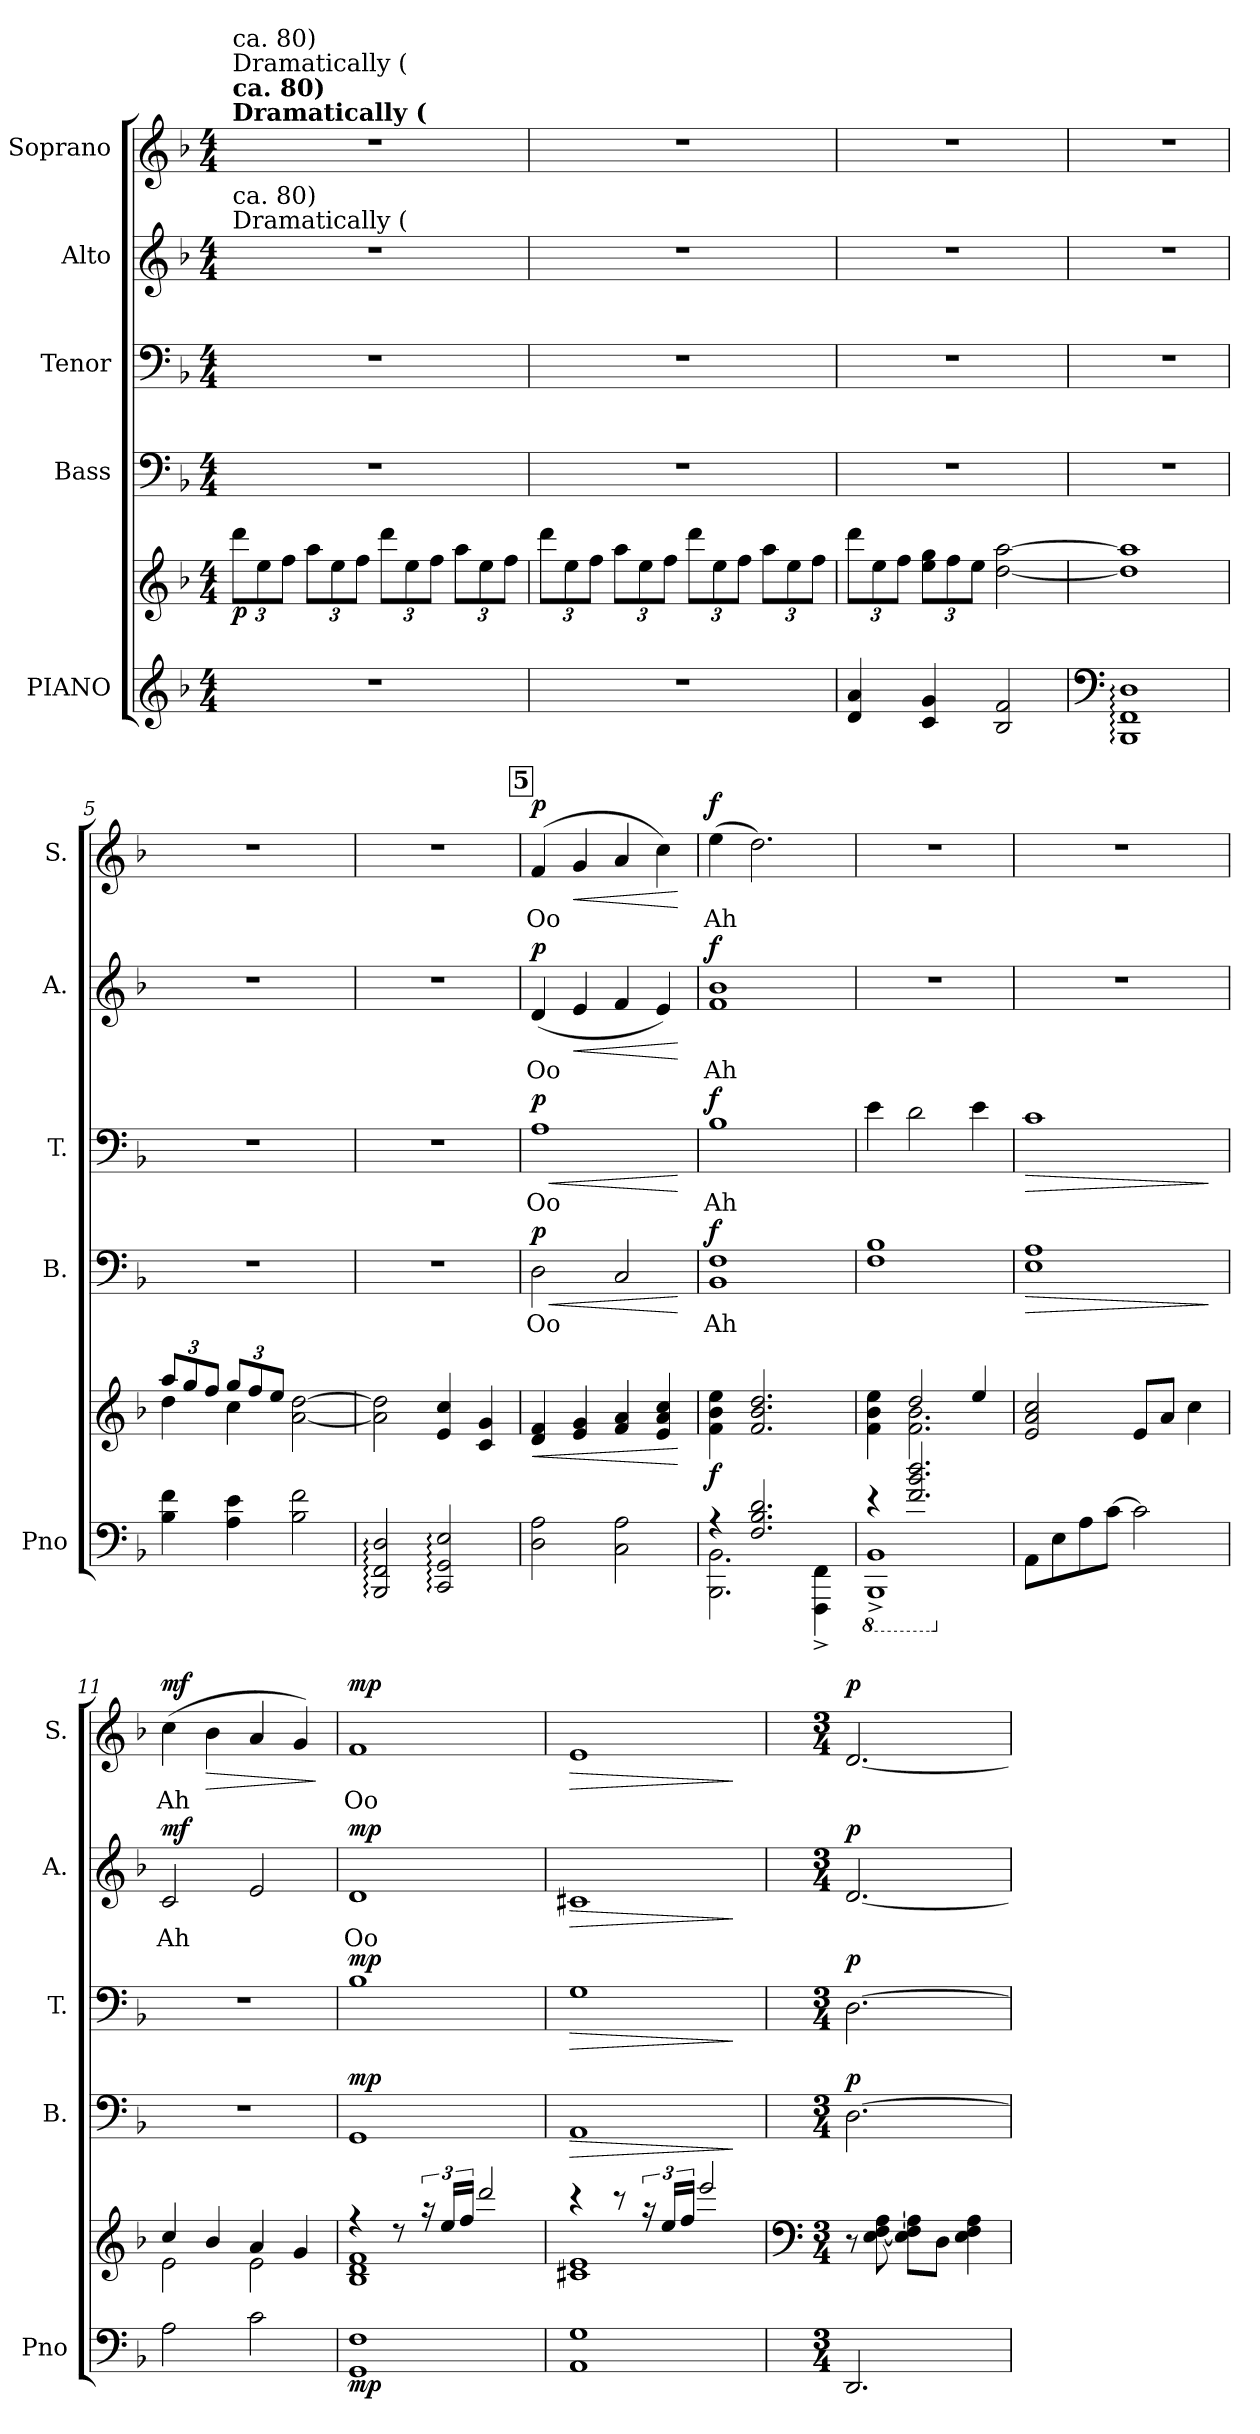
**kern	**kern	**dynam	**kern	**text	**dynam	**kern	**text	**dynam	**kern	**text	**dynam	**kern	**text	**dynam
*part5	*part5	*part5	*part4	*part4	*part4	*part3	*part3	*part3	*part2	*part2	*part2	*part1	*part1	*part1
*staff6	*staff5	*staff5/6	*staff4	*staff4	*staff4	*staff3	*staff3	*staff3	*staff2	*staff2	*staff2	*staff1	*staff1	*staff1
*I"PIANO	*	*	*I"Bass	*	*	*I"Tenor	*	*	*I"Alto	*	*	*I"Soprano	*	*
*I'Pno	*	*	*I'B.	*	*	*I'T.	*	*	*I'A.	*	*	*I'S.	*	*
*clefG2	*clefG2	*	*clefF4	*	*	*clefF4	*	*	*clefG2	*	*	*clefG2	*	*
*k[b-]	*k[b-]	*	*k[b-]	*	*	*k[b-]	*	*	*k[b-]	*	*	*k[b-]	*	*
*M4/4	*M4/4	*	*M4/4	*	*	*M4/4	*	*	*M4/4	*	*	*M4/4	*	*
*	*Xbrackettup	*	*	*	*	*	*	*	*	*	*	*	*	*
*MM80	*MM80	*	*MM80	*	*	*MM80	*	*	*MM80	*	*	*MM80	*	*
=1	=1	=1	=1	=1	=1	=1	=1	=1	=1	=1	=1	=1	=1	=1
!	!	!	!	!	!	!	!	!	!	!	!	!LO:TX:a:B:t=Dramatically (	!	!
!	!	!	!	!	!	!	!	!	!	!	!	!LO:TX:a:B:t=ca. 80)	!	!
!	!	!	!	!	!	!	!	!	!	!	!	!LO:TX:a:t=Dramatically (	!	!
!	!	!	!	!	!	!	!	!	!	!	!	!LO:TX:a:t=ca. 80)	!	!
!	!	!	!	!	!	!	!	!	!LO:TX:a:t=Dramatically (	!	!	!	!	!
!	!	!	!	!	!	!	!	!	!LO:TX:a:t=ca. 80)	!	!	!	!	!
!	!	!LO:DY:b	!	!	!	!	!	!	!	!	!	!	!	!
1r	12ddd\L	p	1r	.	.	1r	.	.	1r	.	.	1r	.	.
.	12ee\	.	.	.	.	.	.	.	.	.	.	.	.	.
.	12ff\J	.	.	.	.	.	.	.	.	.	.	.	.	.
.	12aa\L	.	.	.	.	.	.	.	.	.	.	.	.	.
.	12ee\	.	.	.	.	.	.	.	.	.	.	.	.	.
.	12ff\J	.	.	.	.	.	.	.	.	.	.	.	.	.
.	12ddd\L	.	.	.	.	.	.	.	.	.	.	.	.	.
.	12ee\	.	.	.	.	.	.	.	.	.	.	.	.	.
.	12ff\J	.	.	.	.	.	.	.	.	.	.	.	.	.
.	12aa\L	.	.	.	.	.	.	.	.	.	.	.	.	.
.	12ee\	.	.	.	.	.	.	.	.	.	.	.	.	.
.	12ff\J	.	.	.	.	.	.	.	.	.	.	.	.	.
=2	=2	=2	=2	=2	=2	=2	=2	=2	=2	=2	=2	=2	=2	=2
1r	12ddd\L	.	1r	.	.	1r	.	.	1r	.	.	1r	.	.
.	12ee\	.	.	.	.	.	.	.	.	.	.	.	.	.
.	12ff\J	.	.	.	.	.	.	.	.	.	.	.	.	.
.	12aa\L	.	.	.	.	.	.	.	.	.	.	.	.	.
.	12ee\	.	.	.	.	.	.	.	.	.	.	.	.	.
.	12ff\J	.	.	.	.	.	.	.	.	.	.	.	.	.
.	12ddd\L	.	.	.	.	.	.	.	.	.	.	.	.	.
.	12ee\	.	.	.	.	.	.	.	.	.	.	.	.	.
.	12ff\J	.	.	.	.	.	.	.	.	.	.	.	.	.
.	12aa\L	.	.	.	.	.	.	.	.	.	.	.	.	.
.	12ee\	.	.	.	.	.	.	.	.	.	.	.	.	.
.	12ff\J	.	.	.	.	.	.	.	.	.	.	.	.	.
=3	=3	=3	=3	=3	=3	=3	=3	=3	=3	=3	=3	=3	=3	=3
4d/ 4a/	12ddd\L	.	1r	.	.	1r	.	.	1r	.	.	1r	.	.
.	12ee\	.	.	.	.	.	.	.	.	.	.	.	.	.
.	12ff\J	.	.	.	.	.	.	.	.	.	.	.	.	.
4c/ 4g/	12ee\ 12gg\L	.	.	.	.	.	.	.	.	.	.	.	.	.
.	12ff\	.	.	.	.	.	.	.	.	.	.	.	.	.
.	12ee\J	.	.	.	.	.	.	.	.	.	.	.	.	.
2B-/ 2f/	[2dd\ [2aa\	.	.	.	.	.	.	.	.	.	.	.	.	.
!!LO:LB:g=z
=4	=4	=4	=4	=4	=4	=4	=4	=4	=4	=4	=4	=4	=4	=4
*clefF4	*	*	*	*	*	*	*	*	*	*	*	*	*	*
1BBB-:: 1FF:: 1D::	1dd] 1aa]	.	1r	.	.	1r	.	.	1r	.	.	1r	.	.
=5	=5	=5	=5	=5	=5	=5	=5	=5	=5	=5	=5	=5	=5	=5
*	*^	*	*	*	*	*	*	*	*	*	*	*	*	*
4B-\ 4f\	12aa/L	4dd\	.	1r	.	.	1r	.	.	1r	.	.	1r	.	.
.	12gg/	.	.	.	.	.	.	.	.	.	.	.	.	.	.
.	12ff/J	.	.	.	.	.	.	.	.	.	.	.	.	.	.
4A\ 4e\	12gg/L	4cc\	.	.	.	.	.	.	.	.	.	.	.	.	.
.	12ff/	.	.	.	.	.	.	.	.	.	.	.	.	.	.
.	12ee/J	.	.	.	.	.	.	.	.	.	.	.	.	.	.
2B-\ 2f\	[2a\ [2dd\	2ryy	.	.	.	.	.	.	.	.	.	.	.	.	.
*	*v	*v	*	*	*	*	*	*	*	*	*	*	*	*	*
=6	=6	=6	=6	=6	=6	=6	=6	=6	=6	=6	=6	=6	=6	=6
2BBB-/:: 2FF/:: 2D/::	2a\] 2dd\]	.	1r	.	.	1r	.	.	1r	.	.	1r	.	.
2CC/:: 2GG/:: 2E/::	4e/ 4cc/	.	.	.	.	.	.	.	.	.	.	.	.	.
.	4c/ 4g/	.	.	.	.	.	.	.	.	.	.	.	.	.
!!LO:REH:place=s1:a:B:cj:fs=14:t=5
=7	=7	=7	=7	=7	=7	=7	=7	=7	=7	=7	=7	=7	=7	=7
!	!	!LO:HP:b	!	!LO:LY:b	!LO:HP:b	!	!LO:LY:b	!LO:HP:b	!	!LO:LY:b	!	!	!LO:LY:b	!
!	!	!	!	!	!LO:DY:n=1:b	!	!	!LO:DY:n=1:a	!	!	!LO:DY:a	!	!	!LO:DY:a
2D\ 2A\	4d/ 4f/	<	2D\	Oo	< p	1A	Oo	< p	(4d/	Oo	p	(4f/	Oo	p
!	!	!	!	!	!	!	!	!	!	!	!LO:HP:b	!	!	!LO:HP:b
.	4e/ 4g/	.	.	.	.	.	.	.	4e/	.	<	4g/	.	<
2C\ 2A\	4f/ 4a/	.	2C/	.	.	.	.	.	4f/	.	.	4a/	.	.
.	4e/ 4a/ 4cc/	.	.	.	.	.	.	.	4e/)	.	.	4cc\)	.	.
.	.	[	.	.	[	.	.	[	.	.	[	.	.	[
=8	=8	=8	=8	=8	=8	=8	=8	=8	=8	=8	=8	=8	=8	=8
*^	*	*	*	*	*	*	*	*	*	*	*	*	*	*
!	!	!	!LO:DY:b	!	!LO:LY:b	!LO:DY:a	!	!LO:LY:b	!LO:DY:a	!	!LO:LY:b	!LO:DY:b	!	!LO:LY:b	!LO:DY:a
4r	2.BBB-\ 2.BB-\	4f\ 4b-\ 4ee\	f	1BB- 1F	Ah	f	1B-	Ah	f	1f 1b-	Ah	f	(4ee\	Ah	f
2.F/ 2.B-/ 2.d/	.	2.f/ 2.b-/ 2.dd/	.	.	.	.	.	.	.	.	.	.	2.dd\)	.	.
.	4FFF\^ 4FF\^	.	.	.	.	.	.	.	.	.	.	.	.	.	.
!!LO:PB:g=z
=9	=9	=9	=9	=9	=9	=9	=9	=9	=9	=9	=9	=9	=9	=9	=9
*8ba	*	*	*	*	*	*	*	*	*	*	*	*	*	*	*
*	*	*^	*	*	*	*	*	*	*	*	*	*	*	*	*
4r	1BBBB-^ 1BBB-^	4f\ 4b-\ 4ee\	4ryy	.	1F 1B-	.	.	4e\	.	.	1r	.	.	1r	.	.
2.F/ 2.B-/ 2.d/	.	2dd/	2.f\ 2.b-\	.	.	.	.	2d\	.	.	.	.	.	.	.	.
.	.	4ee/	.	.	.	.	.	4e\	.	.	.	.	.	.	.	.
*v	*v	*	*	*	*	*	*	*	*	*	*	*	*	*	*	*
*	*v	*v	*	*	*	*	*	*	*	*	*	*	*	*	*
=10	=10	=10	=10	=10	=10	=10	=10	=10	=10	=10	=10	=10	=10	=10
*X8ba	*	*	*	*	*	*	*	*	*	*	*	*	*	*
!	!	!	!	!	!LO:HP:b	!	!	!LO:HP:b	!	!	!	!	!	!
8AA\L	2e/ 2a/ 2cc/	.	1E 1A	.	>	1c	.	>	1r	.	.	1r	.	.
8E\	.	.	.	.	.	.	.	.	.	.	.	.	.	.
8A\	.	.	.	.	.	.	.	.	.	.	.	.	.	.
[8c\J	.	.	.	.	.	.	.	.	.	.	.	.	.	.
2c\]	8e/L	.	.	.	.	.	.	.	.	.	.	.	.	.
.	8a/J	.	.	.	.	.	.	.	.	.	.	.	.	.
.	4cc\	.	.	.	.	.	.	.	.	.	.	.	.	.
.	.	.	.	.	]	.	.	]	.	.	.	.	.	.
=11	=11	=11	=11	=11	=11	=11	=11	=11	=11	=11	=11	=11	=11	=11
*	*^	*	*	*	*	*	*	*	*	*	*	*	*	*
!	!	!	!	!	!	!	!	!	!	!	!LO:LY:b	!LO:DY:b	!	!LO:LY:b	!LO:DY:a
2A\	4cc/	2e\	.	1r	.	.	1r	.	.	2c/	Ah	mf	(4cc\	Ah	mf
!	!	!	!	!	!	!	!	!	!	!	!	!	!	!	!LO:HP:b
.	4b-/	.	.	.	.	.	.	.	.	.	.	.	4b-\	.	>
2c\	4a/	2e\	.	.	.	.	.	.	.	2e/	.	.	4a/	.	.
.	4g/	.	.	.	.	.	.	.	.	.	.	.	4g/)	.	.
*	*v	*v	*	*	*	*	*	*	*	*	*	*	*	*	*
.	.	.	.	.	.	.	.	.	.	.	.	.	.	]
=12	=12	=12	=12	=12	=12	=12	=12	=12	=12	=12	=12	=12	=12	=12
*	*^	*	*	*	*	*	*	*	*	*	*	*	*	*
!	!	!	!LO:DY:b=2	!	!	!LO:DY:a	!	!	!LO:DY:a	!	!LO:LY:b	!LO:DY:a	!	!LO:LY:b	!LO:DY:a
1GG 1F	4r	1B- 1d 1f	mp	1GG	.	mp	1B-	.	mp	1d	Oo	mp	1f	Oo	mp
.	8r	.	.	.	.	.	.	.	.	.	.	.	.	.	.
*	*brackettup	*	*	*	*	*	*	*	*	*	*	*	*	*	*
.	24r	.	.	.	.	.	.	.	.	.	.	.	.	.	.
.	24ee/LL	.	.	.	.	.	.	.	.	.	.	.	.	.	.
.	24ff/JJ	.	.	.	.	.	.	.	.	.	.	.	.	.	.
.	2ddd/	.	.	.	.	.	.	.	.	.	.	.	.	.	.
=13	=13	=13	=13	=13	=13	=13	=13	=13	=13	=13	=13	=13	=13	=13	=13
!	!	!	!	!	!	!LO:HP:b	!	!	!LO:HP:b	!	!	!LO:HP:b	!	!	!LO:HP:b
1AA 1G	4r	1c#X 1e	.	1AA	.	>	1G	.	>	1c#X	.	>	1e	.	>
.	8r	.	.	.	.	.	.	.	.	.	.	.	.	.	.
.	24r	.	.	.	.	.	.	.	.	.	.	.	.	.	.
.	24ee/LL	.	.	.	.	.	.	.	.	.	.	.	.	.	.
.	24ff/JJ	.	.	.	.	.	.	.	.	.	.	.	.	.	.
.	2eee/	.	.	.	.	.	.	.	.	.	.	.	.	.	.
*	*v	*v	*	*	*	*	*	*	*	*	*	*	*	*	*
.	.	.	.	.	]	.	.	]	.	.	]	.	.	]
=14	=14	=14	=14	=14	=14	=14	=14	=14	=14	=14	=14	=14	=14	=14
!!LO:REH:place=s1:a:B:cj:fs=14:t=14
*	*clefF4	*	*	*	*	*	*	*	*	*	*	*	*	*
*M3/4	*M3/4	*	*M3/4	*	*	*M3/4	*	*	*M3/4	*	*	*M3/4	*	*
*	*	*	*	*	*	*	*	*	*	*	*	*MM180	*	*
!	!	!	!	!	!LO:DY:a	!	!	!LO:DY:a	!	!	!LO:DY:a	!	!	!LO:DY:a
2.DD/	8r	.	[2.D\	.	p	[2.D\	.	p	[2.d/	.	p	[2.d/	.	p
.	[8E\ [8F\ [8A\	.	.	.	.	.	.	.	.	.	.	.	.	.
.	8E\] 8F\] 8A\]L	.	.	.	.	.	.	.	.	.	.	.	.	.
.	8D\J	.	.	.	.	.	.	.	.	.	.	.	.	.
.	4E\ 4F\ 4A\	.	.	.	.	.	.	.	.	.	.	.	.	.
=	=	=	=	=	=	=	=	=	=	=	=	=	=	=
*-	*-	*-	*-	*-	*-	*-	*-	*-	*-	*-	*-	*-	*-	*-
